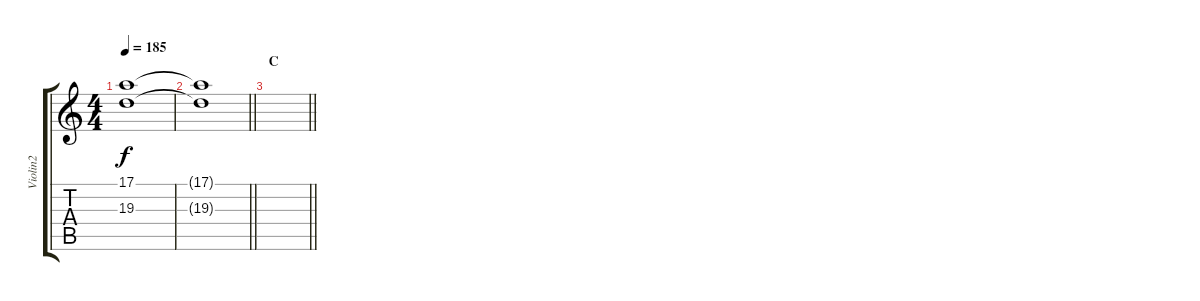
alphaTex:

\track ("Violin2" "Violin2") {instrument tremolostrings}
\staff {score tabs}
\tuning (E4 B3 G3 D3 A2 E2) {hide}
\ts (4 4)
\tempo 185
\clef g2
\ks c
(17.1 19.3).1{dy f} |
\barLineRight lightlight
(17.1{t} 19.3{t}).1 |
\section ("" "C")
\barLineRight lightlight
